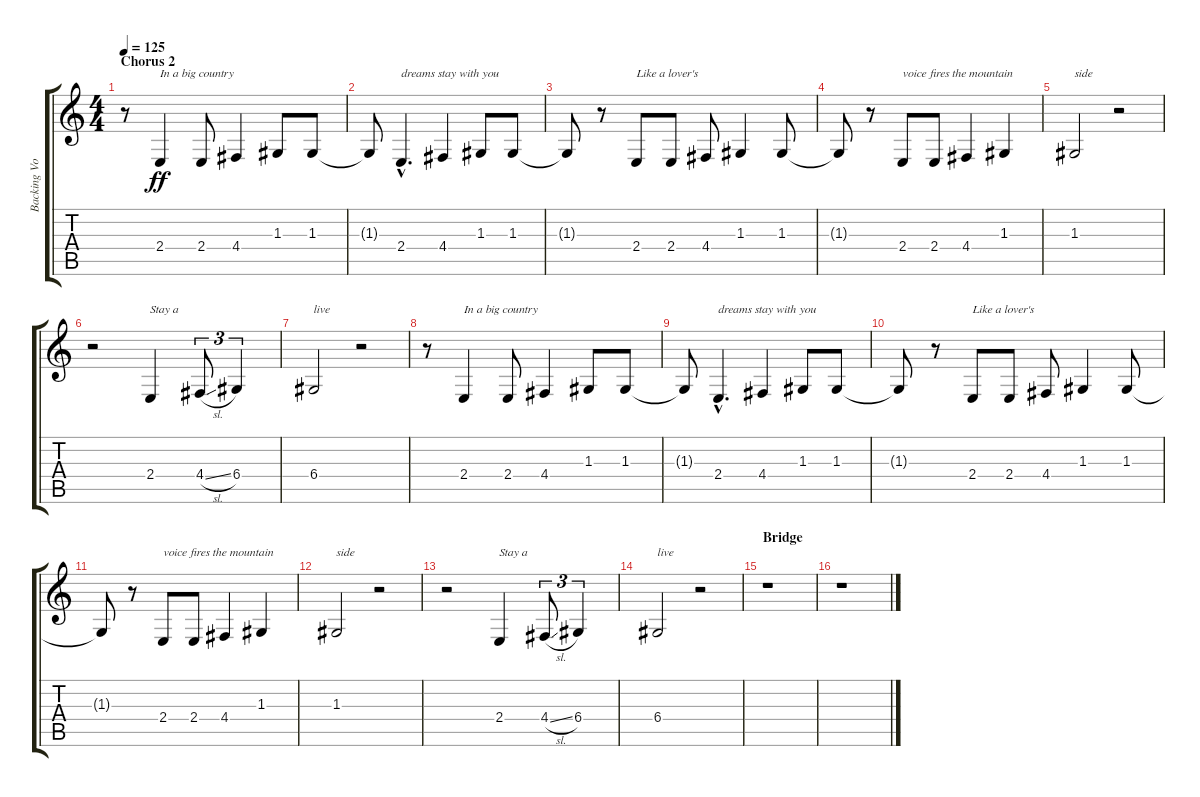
\track ("Backing Vocal" "Backing Vo") {instrument lead8bassandlead}
\staff {score tabs}
\tuning (E4 B3 G3 D3 A2 E2) {hide}
\ts (4 4)
\section ("" "Chorus 2")
\tempo 125
\clef g2
\ks c
r.8{dy ff} 2.4.4{txt "In a big country "} 2.4.8 4.4.4 1.3.8 1.3.8 |
1.3{t}.8 2.4{hac}.4{d txt "dreams stay with you"} 4.4.4 1.3.8 1.3.8 |
1.3{t}.8 r.8 2.4.8{txt "Like a lover's "} 2.4.8 4.4.8 1.3.4 1.3.8 |
1.3{t}.8 r.8 2.4.8{txt "voice fires the mountain"} 2.4.8 4.4.4 1.3.4 |
1.3.2{txt "side"} r.2 |
r.2 2.4.4{txt "Stay a"} 4.4{sl}.8{tu (3 2)} 6.4.4{tu (3 2)} |
6.4.2{txt "live"} r.2 |
r.8 2.4.4{txt "In a big country "} 2.4.8 4.4.4 1.3.8 1.3.8 |
1.3{t}.8 2.4{hac}.4{d txt "dreams stay with you"} 4.4.4 1.3.8 1.3.8 |
1.3{t}.8 r.8 2.4.8{txt "Like a lover's "} 2.4.8 4.4.8 1.3.4 1.3.8 |
1.3{t}.8 r.8 2.4.8{txt "voice fires the mountain"} 2.4.8 4.4.4 1.3.4 |
1.3.2{txt "side"} r.2 |
r.2 2.4.4{txt "Stay a"} 4.4{sl}.8{tu (3 2)} 6.4.4{tu (3 2)} |
6.4.2{txt "live"} r.2 |
\section ("" "Bridge")
r.1 |
r.1
